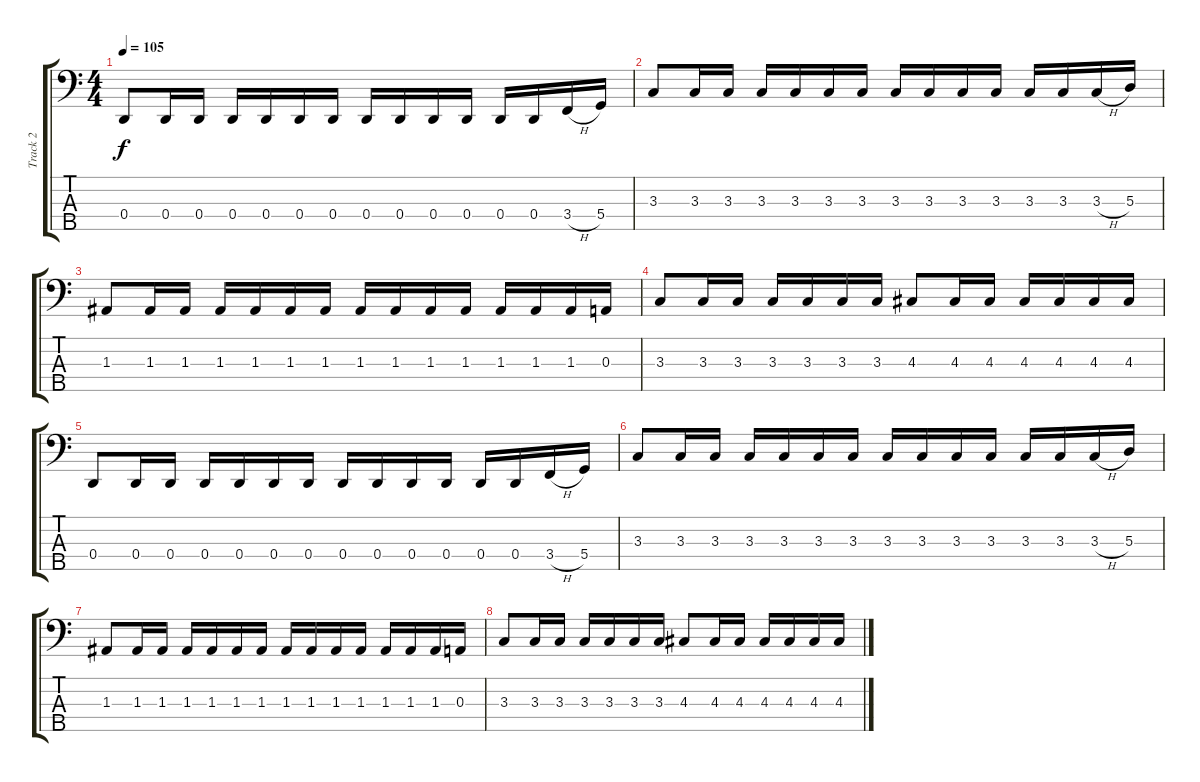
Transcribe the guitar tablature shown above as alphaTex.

\track ("Track 2" "Track 2") {instrument electricbasspick}
\staff {score tabs}
\tuning (G2 D2 A1 D1 A0) {hide}
\ts (4 4)
\tempo 105
\clef f4
\ks c
0.4.8{dy f} 0.4.16 0.4.16 0.4.16 0.4.16 0.4.16 0.4.16 0.4.16 0.4.16 0.4.16 0.4.16 0.4.16 0.4.16 3.4{h}.16 5.4.16 |
3.3.8 3.3.16 3.3.16 3.3.16 3.3.16 3.3.16 3.3.16 3.3.16 3.3.16 3.3.16 3.3.16 3.3.16 3.3.16 3.3{h}.16 5.3.16 |
1.3.8 1.3.16 1.3.16 1.3.16 1.3.16 1.3.16 1.3.16 1.3.16 1.3.16 1.3.16 1.3.16 1.3.16 1.3.16 1.3.16 0.3.16 |
3.3.8 3.3.16 3.3.16 3.3.16 3.3.16 3.3.16 3.3.16 4.3.8 4.3.16 4.3.16 4.3.16 4.3.16 4.3.16 4.3.16 |
0.4.8 0.4.16 0.4.16 0.4.16 0.4.16 0.4.16 0.4.16 0.4.16 0.4.16 0.4.16 0.4.16 0.4.16 0.4.16 3.4{h}.16 5.4.16 |
3.3.8 3.3.16 3.3.16 3.3.16 3.3.16 3.3.16 3.3.16 3.3.16 3.3.16 3.3.16 3.3.16 3.3.16 3.3.16 3.3{h}.16 5.3.16 |
1.3.8 1.3.16 1.3.16 1.3.16 1.3.16 1.3.16 1.3.16 1.3.16 1.3.16 1.3.16 1.3.16 1.3.16 1.3.16 1.3.16 0.3.16 |
3.3.8 3.3.16 3.3.16 3.3.16 3.3.16 3.3.16 3.3.16 4.3.8 4.3.16 4.3.16 4.3.16 4.3.16 4.3.16 4.3.16
